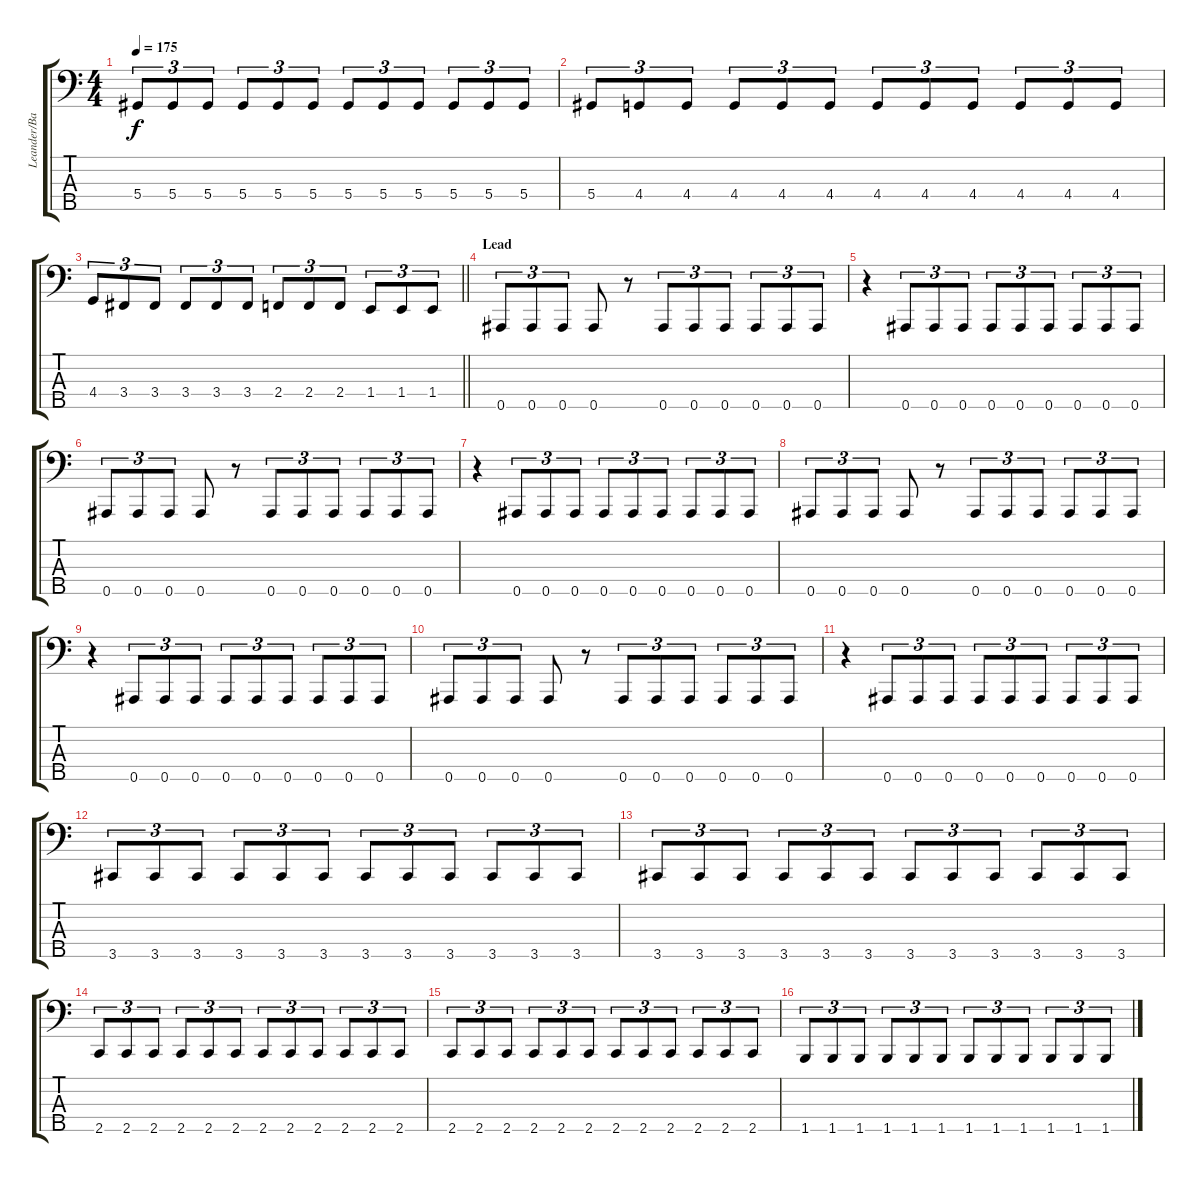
\track ("Leander/Bass" "Leander/Ba") {instrument electricbasspick}
\staff {score tabs}
\tuning (Gb2 Db2 Ab1 Eb1 Bb0) {hide}
\ts (4 4)
\tempo 175
\clef f4
\ks c
5.4.8{tu (3 2) dy f} 5.4.8{tu (3 2)} 5.4.8{tu (3 2)} 5.4.8{tu (3 2)} 5.4.8{tu (3 2)} 5.4.8{tu (3 2)} 5.4.8{tu (3 2)} 5.4.8{tu (3 2)} 5.4.8{tu (3 2)} 5.4.8{tu (3 2)} 5.4.8{tu (3 2)} 5.4.8{tu (3 2)} |
5.4.8{tu (3 2)} 4.4.8{tu (3 2)} 4.4.8{tu (3 2)} 4.4.8{tu (3 2)} 4.4.8{tu (3 2)} 4.4.8{tu (3 2)} 4.4.8{tu (3 2)} 4.4.8{tu (3 2)} 4.4.8{tu (3 2)} 4.4.8{tu (3 2)} 4.4.8{tu (3 2)} 4.4.8{tu (3 2)} |
\barLineRight lightlight
4.4.8{tu (3 2)} 3.4.8{tu (3 2)} 3.4.8{tu (3 2)} 3.4.8{tu (3 2)} 3.4.8{tu (3 2)} 3.4.8{tu (3 2)} 2.4.8{tu (3 2)} 2.4.8{tu (3 2)} 2.4.8{tu (3 2)} 1.4.8{tu (3 2)} 1.4.8{tu (3 2)} 1.4.8{tu (3 2)} |
\section ("" "Lead")
0.5.8{tu (3 2)} 0.5.8{tu (3 2)} 0.5.8{tu (3 2)} 0.5.8 r.8 0.5.8{tu (3 2)} 0.5.8{tu (3 2)} 0.5.8{tu (3 2)} 0.5.8{tu (3 2)} 0.5.8{tu (3 2)} 0.5.8{tu (3 2)} |
r.4 0.5.8{tu (3 2)} 0.5.8{tu (3 2)} 0.5.8{tu (3 2)} 0.5.8{tu (3 2)} 0.5.8{tu (3 2)} 0.5.8{tu (3 2)} 0.5.8{tu (3 2)} 0.5.8{tu (3 2)} 0.5.8{tu (3 2)} |
0.5.8{tu (3 2)} 0.5.8{tu (3 2)} 0.5.8{tu (3 2)} 0.5.8 r.8 0.5.8{tu (3 2)} 0.5.8{tu (3 2)} 0.5.8{tu (3 2)} 0.5.8{tu (3 2)} 0.5.8{tu (3 2)} 0.5.8{tu (3 2)} |
r.4 0.5.8{tu (3 2)} 0.5.8{tu (3 2)} 0.5.8{tu (3 2)} 0.5.8{tu (3 2)} 0.5.8{tu (3 2)} 0.5.8{tu (3 2)} 0.5.8{tu (3 2)} 0.5.8{tu (3 2)} 0.5.8{tu (3 2)} |
0.5.8{tu (3 2)} 0.5.8{tu (3 2)} 0.5.8{tu (3 2)} 0.5.8 r.8 0.5.8{tu (3 2)} 0.5.8{tu (3 2)} 0.5.8{tu (3 2)} 0.5.8{tu (3 2)} 0.5.8{tu (3 2)} 0.5.8{tu (3 2)} |
r.4 0.5.8{tu (3 2)} 0.5.8{tu (3 2)} 0.5.8{tu (3 2)} 0.5.8{tu (3 2)} 0.5.8{tu (3 2)} 0.5.8{tu (3 2)} 0.5.8{tu (3 2)} 0.5.8{tu (3 2)} 0.5.8{tu (3 2)} |
0.5.8{tu (3 2)} 0.5.8{tu (3 2)} 0.5.8{tu (3 2)} 0.5.8 r.8 0.5.8{tu (3 2)} 0.5.8{tu (3 2)} 0.5.8{tu (3 2)} 0.5.8{tu (3 2)} 0.5.8{tu (3 2)} 0.5.8{tu (3 2)} |
r.4 0.5.8{tu (3 2)} 0.5.8{tu (3 2)} 0.5.8{tu (3 2)} 0.5.8{tu (3 2)} 0.5.8{tu (3 2)} 0.5.8{tu (3 2)} 0.5.8{tu (3 2)} 0.5.8{tu (3 2)} 0.5.8{tu (3 2)} |
3.5.8{tu (3 2)} 3.5.8{tu (3 2)} 3.5.8{tu (3 2)} 3.5.8{tu (3 2)} 3.5.8{tu (3 2)} 3.5.8{tu (3 2)} 3.5.8{tu (3 2)} 3.5.8{tu (3 2)} 3.5.8{tu (3 2)} 3.5.8{tu (3 2)} 3.5.8{tu (3 2)} 3.5.8{tu (3 2)} |
3.5.8{tu (3 2)} 3.5.8{tu (3 2)} 3.5.8{tu (3 2)} 3.5.8{tu (3 2)} 3.5.8{tu (3 2)} 3.5.8{tu (3 2)} 3.5.8{tu (3 2)} 3.5.8{tu (3 2)} 3.5.8{tu (3 2)} 3.5.8{tu (3 2)} 3.5.8{tu (3 2)} 3.5.8{tu (3 2)} |
2.5.8{tu (3 2)} 2.5.8{tu (3 2)} 2.5.8{tu (3 2)} 2.5.8{tu (3 2)} 2.5.8{tu (3 2)} 2.5.8{tu (3 2)} 2.5.8{tu (3 2)} 2.5.8{tu (3 2)} 2.5.8{tu (3 2)} 2.5.8{tu (3 2)} 2.5.8{tu (3 2)} 2.5.8{tu (3 2)} |
2.5.8{tu (3 2)} 2.5.8{tu (3 2)} 2.5.8{tu (3 2)} 2.5.8{tu (3 2)} 2.5.8{tu (3 2)} 2.5.8{tu (3 2)} 2.5.8{tu (3 2)} 2.5.8{tu (3 2)} 2.5.8{tu (3 2)} 2.5.8{tu (3 2)} 2.5.8{tu (3 2)} 2.5.8{tu (3 2)} |
1.5.8{tu (3 2)} 1.5.8{tu (3 2)} 1.5.8{tu (3 2)} 1.5.8{tu (3 2)} 1.5.8{tu (3 2)} 1.5.8{tu (3 2)} 1.5.8{tu (3 2)} 1.5.8{tu (3 2)} 1.5.8{tu (3 2)} 1.5.8{tu (3 2)} 1.5.8{tu (3 2)} 1.5.8{tu (3 2)}
